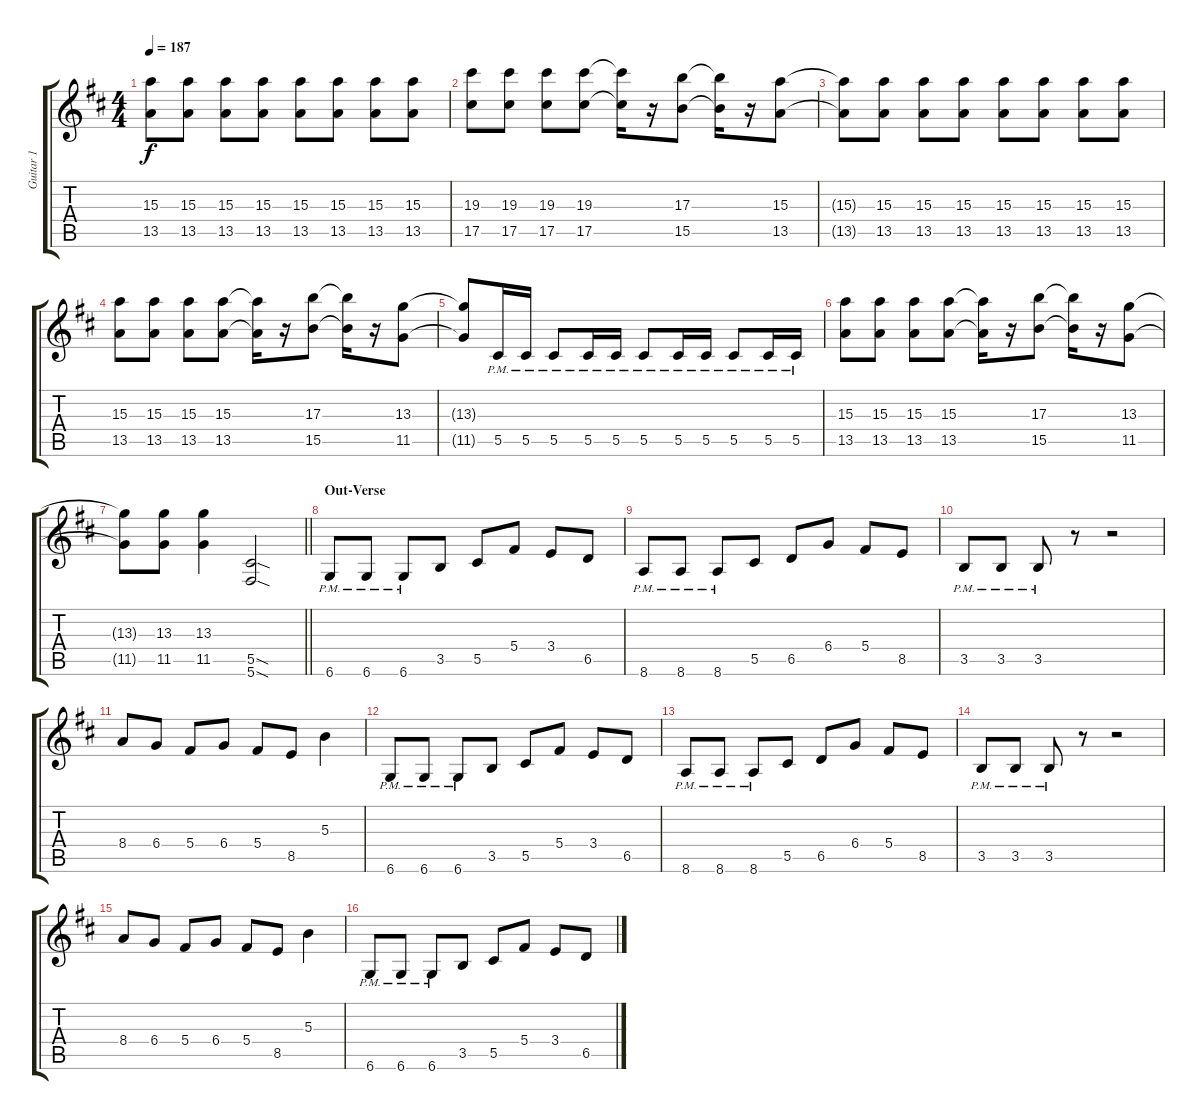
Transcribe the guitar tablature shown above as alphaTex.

\track ("Guitar 1" "Guitar 1") {instrument overdrivenguitar}
\staff {score tabs}
\tuning (Eb4 Bb3 Gb3 Db3 Ab2 Db2) {hide}
\ts (4 4)
\tempo 187
\clef g2
\ks d
(15.3{t} 13.5{t}).8{dy f} (15.3 13.5).8 (15.3 13.5).8 (15.3 13.5).8 (15.3 13.5).8 (15.3 13.5).8 (15.3 13.5).8 (15.3 13.5).8 |
(19.3 17.5).8 (19.3 17.5).8 (19.3 17.5).8 (19.3 17.5).8 (19.3{t} 17.5{t}).16 r.16 (17.3 15.5).8 (17.3{t} 15.5{t}).16 r.16 (15.3 13.5).8 |
(15.3{t} 13.5{t}).8 (15.3 13.5).8 (15.3 13.5).8 (15.3 13.5).8 (15.3 13.5).8 (15.3 13.5).8 (15.3 13.5).8 (15.3 13.5).8 |
(15.3 13.5).8 (15.3 13.5).8 (15.3 13.5).8 (15.3 13.5).8 (15.3{t} 13.5{t}).16 r.16 (17.3 15.5).8 (17.3{t} 15.5{t}).16 r.16 (13.3 11.5).8 |
(13.3{t} 11.5{t}).8 5.5{pm}.16 5.5{pm}.16 5.5{pm}.8 5.5{pm}.16 5.5{pm}.16 5.5{pm}.8 5.5{pm}.16 5.5{pm}.16 5.5{pm}.8 5.5{pm}.16 5.5{pm}.16 |
(15.3 13.5).8 (15.3 13.5).8 (15.3 13.5).8 (15.3 13.5).8 (15.3{t} 13.5{t}).16 r.16 (17.3 15.5).8 (17.3{t} 15.5{t}).16 r.16 (13.3 11.5).8 |
\barLineRight lightlight
(13.3{t} 11.5{t}).8 (13.3 11.5).8 (13.3 11.5).4 (5.5{sod} 5.6{sod}).2 |
\section ("" "Out-Verse")
6.6{pm}.8 6.6{pm}.8 6.6{pm}.8 3.5.8 5.5.8 5.4.8 3.4.8 6.5.8 |
8.6{pm}.8 8.6{pm}.8 8.6{pm}.8 5.5.8 6.5.8 6.4.8 5.4.8 8.5.8 |
3.5{pm}.8 3.5{pm}.8 3.5{pm}.8 r.8 r.2 |
8.4.8 6.4.8 5.4.8 6.4.8 5.4.8 8.5.8 5.3.4 |
6.6{pm}.8 6.6{pm}.8 6.6{pm}.8 3.5.8 5.5.8 5.4.8 3.4.8 6.5.8 |
8.6{pm}.8 8.6{pm}.8 8.6{pm}.8 5.5.8 6.5.8 6.4.8 5.4.8 8.5.8 |
3.5{pm}.8 3.5{pm}.8 3.5{pm}.8 r.8 r.2 |
8.4.8 6.4.8 5.4.8 6.4.8 5.4.8 8.5.8 5.3.4 |
6.6{pm}.8 6.6{pm}.8 6.6{pm}.8 3.5.8 5.5.8 5.4.8 3.4.8 6.5.8
